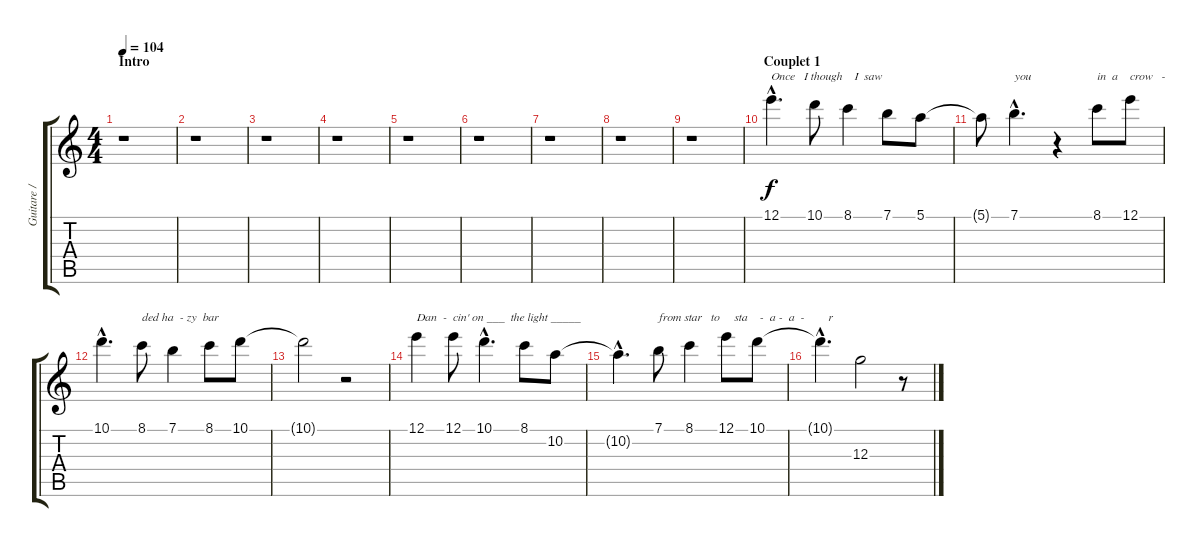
\track ("Guitare / chant" "Guitare / ") {instrument overdrivenguitar}
\staff {score tabs}
\tuning (E4 B3 G3 D3 A2 E2) {hide}
\ts (4 4)
\section ("" "Intro")
\tempo 104
\clef g2
\ks c
r.1{dy f instrument overdrivenguitar} |
r.1 |
r.1 |
r.1 |
r.1 |
r.1 |
r.1 |
r.1 |
r.1 |
\section ("" "Couplet 1")
12.1{hac}.4{d txt "Once   I though    I  saw"} 10.1.8 8.1.4 7.1.8 5.1.8 |
5.1{t}.8 7.1{hac}.4{d txt "you"} r.4 8.1.8{txt "in  a    crow   - "} 12.1.8 |
10.1{hac}.4{d} 8.1.8{txt "ded ha  - zy  bar"} 7.1.4 8.1.8 10.1.8 |
10.1{t}.2 r.2 |
12.1.4{txt "Dan  -  cin' on ___  the light _____"} 12.1.8 10.1{hac}.4{d} 8.1.8 10.2.8 |
10.2{hac t}.4{d} 7.1.8{txt "from star   to     sta    -  a -  a  -        r"} 8.1.4 12.1.8 10.1.8 |
10.1{hac t}.4{d} 12.3.2 r.8
